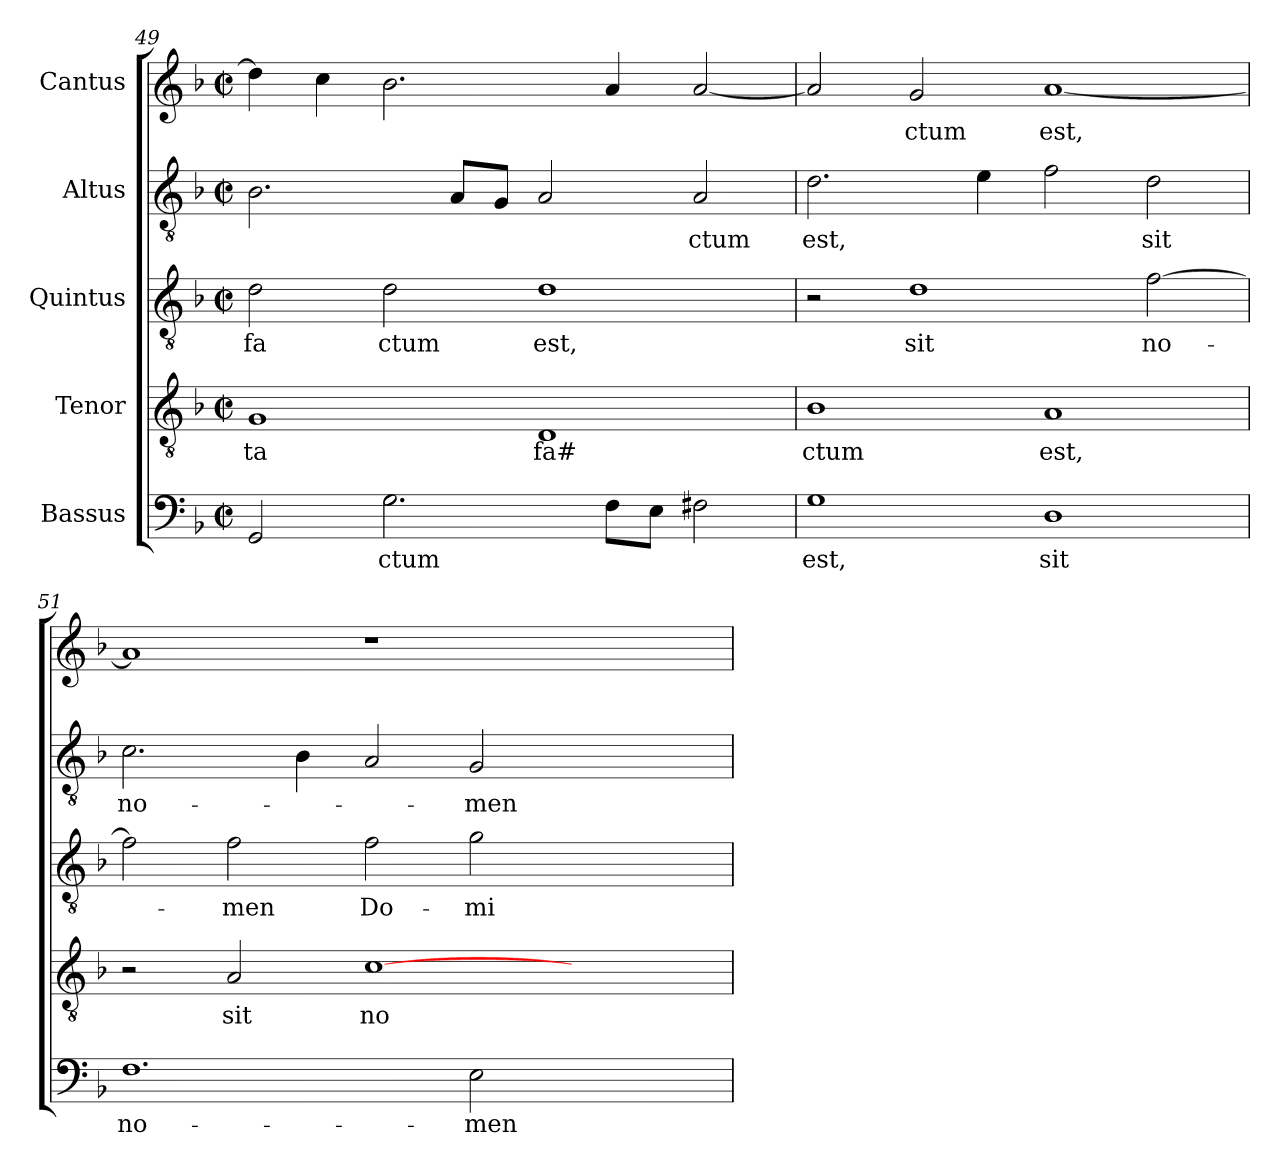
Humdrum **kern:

**kern	**text	**kern	**text	**kern	**text	**kern	**text	**kern	**text
*part5	*part5	*part4	*part4	*part3	*part3	*part2	*part2	*part1	*part1
*staff5	*staff5	*staff4	*staff4	*staff3	*staff3	*staff2	*staff2	*staff1	*staff1
*I"Bassus	*	*I"Tenor	*	*I"Quintus	*	*I"Altus	*	*I"Cantus	*
*clefF4	*	*clefGv2	*	*clefGv2	*	*clefGv2	*	*clefG2	*
*k[b-]	*	*k[b-]	*	*k[b-]	*	*k[b-]	*	*k[b-]	*
*F:	*	*F:	*	*F:	*	*F:	*	*F:	*
*M2/2	*	*M2/2	*	*M2/2	*	*M2/2	*	*M2/2	*
*met(c|)	*	*met(c|)	*	*met(c|)	*	*met(c|)	*	*met(c|)	*
=49	=49	=49	=49	=49	=49	=49	=49	=49	=49
!	!	!	!LO:LY:b:cj	!	!LO:LY:b:cj	!	!	!	!
2GG/	.	1G	ta	2d\	fa	2.B-\	.	4dd\]	.
.	.	.	.	.	.	.	.	4cc\	.
!	!LO:LY:b	!	!	!	!LO:LY:b:cj	!	!	!	!
2.G\	ctum	.	.	2d\	ctum	.	.	2.b-\	.
.	.	.	.	.	.	8A/L	.	.	.
.	.	.	.	.	.	8G/J	.	.	.
!	!	!	!LO:LY:b:cj	!	!LO:LY:b:cj	!	!	!	!
.	.	1D	fa#	1d	est,	2A/	.	.	.
8F\L	.	.	.	.	.	.	.	4a/	.
8E\J	.	.	.	.	.	.	.	.	.
!	!	!	!	!	!	!	!LO:LY:b:cj	!	!
2F#\	.	.	.	.	.	2A/	-ctum	[>2a/	.
!!LO:LB:g=z
=50	=50	=50	=50	=50	=50	=50	=50	=50	=50
!	!LO:LY:b:cj	!	!LO:LY:b:cj	!	!	!	!LO:LY:b	!	!
1G	est,	1B-	ctum	2r	.	2.d\	est,	2a/]	.
!	!	!	!	!	!LO:LY:b:cj	!	!	!	!LO:LY:b:cj
.	.	.	.	1d	sit	.	.	2g/	ctum
.	.	.	.	.	.	4e\	.	.	.
!	!LO:LY:b:cj	!	!LO:LY:b:cj	!	!	!	!	!	!LO:LY:b:cj
1D	sit	1A	est,	.	.	2f\	.	[<1a	est,
!	!	!	!	!	!LO:LY:b:cj	!	!LO:LY:b:cj	!	!
.	.	.	.	[>2f\	no-	2d\	sit	.	.
=51	=51	=51	=51	=51	=51	=51	=51	=51	=51
!	!LO:LY:b:cj	!	!	!	!	!	!LO:LY:b:cj	!	!
1.F	no-	2r	.	2f\]	.	2.c\	no-	1a]	.
!	!	!	!LO:LY:b:cj	!	!LO:LY:b:cj	!	!	!	!
.	.	2A/	sit	2f\	-men	.	.	.	.
.	.	.	.	.	.	4B-\	.	.	.
!	!	!	!LO:LY:b:cj	!	!LO:LY:b:cj	!	!	!LO:N:vis=1	!
.	.	[>1c	no	2f\	Do-	2A/	.	0r	.
!	!LO:LY:b:cj	!	!	!	!LO:LY:b:cj	!	!LO:LY:b:cj	!	!
2E\	-men	.	.	2g\	-mi-	2G/	-men	.	.
1ryy	.	1ryy	.	1ryy	.	1ryy	.	.	.
=	=	=	=	=	=	=	=	=	=
*-	*-	*-	*-	*-	*-	*-	*-	*-	*-
